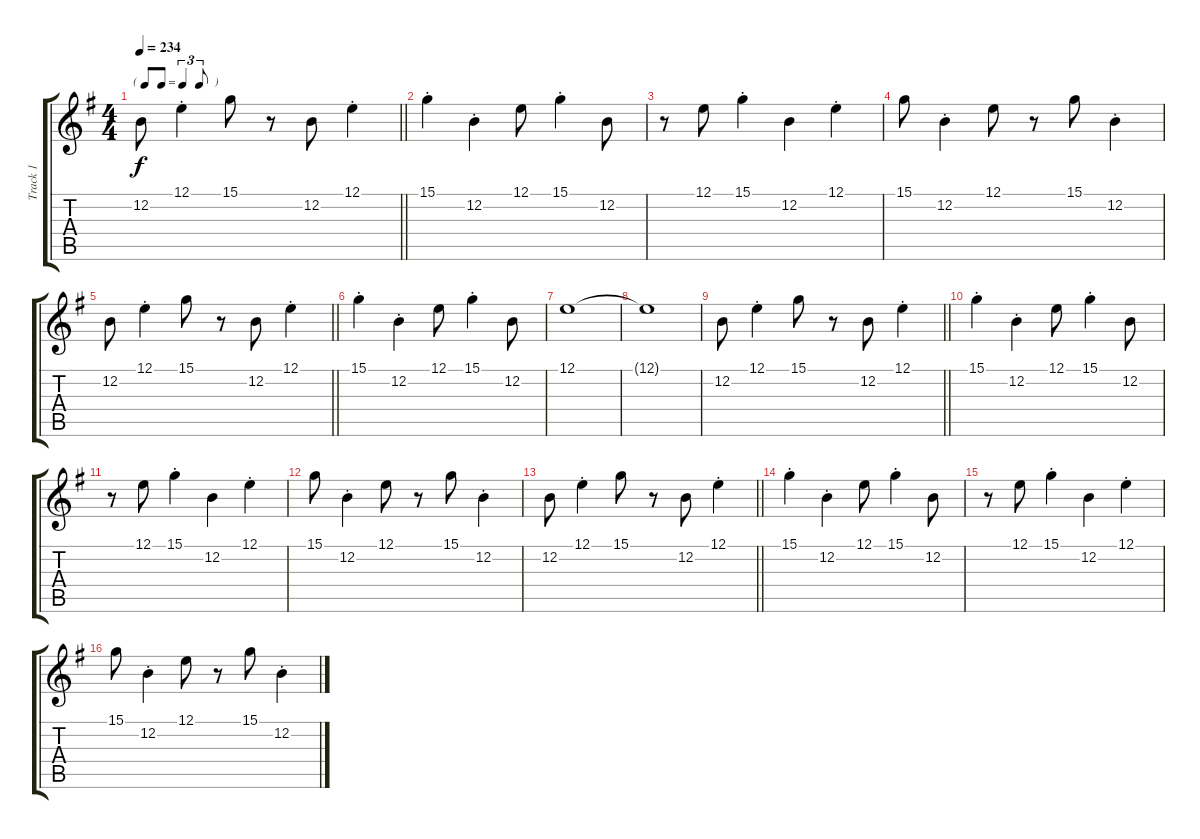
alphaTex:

\track ("Track 1" "Track 1") {instrument electricpiano1}
\staff {score tabs}
\tuning (E4 B3 G3 D3 A2 E2) {hide}
\ts (4 4)
\tf triplet8th
\tempo 234
\clef g2
\barLineRight lightlight
\ks g
12.2.8{dy f} 12.1{st}.4 15.1.8 r.8 12.2.8 12.1{st}.4 |
15.1{st}.4 12.2{st}.4 12.1.8 15.1{st}.4 12.2.8 |
r.8 12.1.8 15.1{st}.4 12.2.4 12.1{st}.4 |
15.1.8 12.2{st}.4 12.1.8 r.8 15.1.8 12.2{st}.4 |
\barLineRight lightlight
12.2.8 12.1{st}.4 15.1.8 r.8 12.2.8 12.1{st}.4 |
15.1{st}.4 12.2{st}.4 12.1.8 15.1{st}.4 12.2.8 |
12.1.1 |
12.1{t}.1 |
\barLineRight lightlight
12.2.8 12.1{st}.4 15.1.8 r.8 12.2.8 12.1{st}.4 |
15.1{st}.4 12.2{st}.4 12.1.8 15.1{st}.4 12.2.8 |
r.8 12.1.8 15.1{st}.4 12.2.4 12.1{st}.4 |
15.1.8 12.2{st}.4 12.1.8 r.8 15.1.8 12.2{st}.4 |
\barLineRight lightlight
12.2.8 12.1{st}.4 15.1.8 r.8 12.2.8 12.1{st}.4 |
15.1{st}.4 12.2{st}.4 12.1.8 15.1{st}.4 12.2.8 |
r.8 12.1.8 15.1{st}.4 12.2.4 12.1{st}.4 |
15.1.8 12.2{st}.4 12.1.8 r.8 15.1.8 12.2{st}.4
